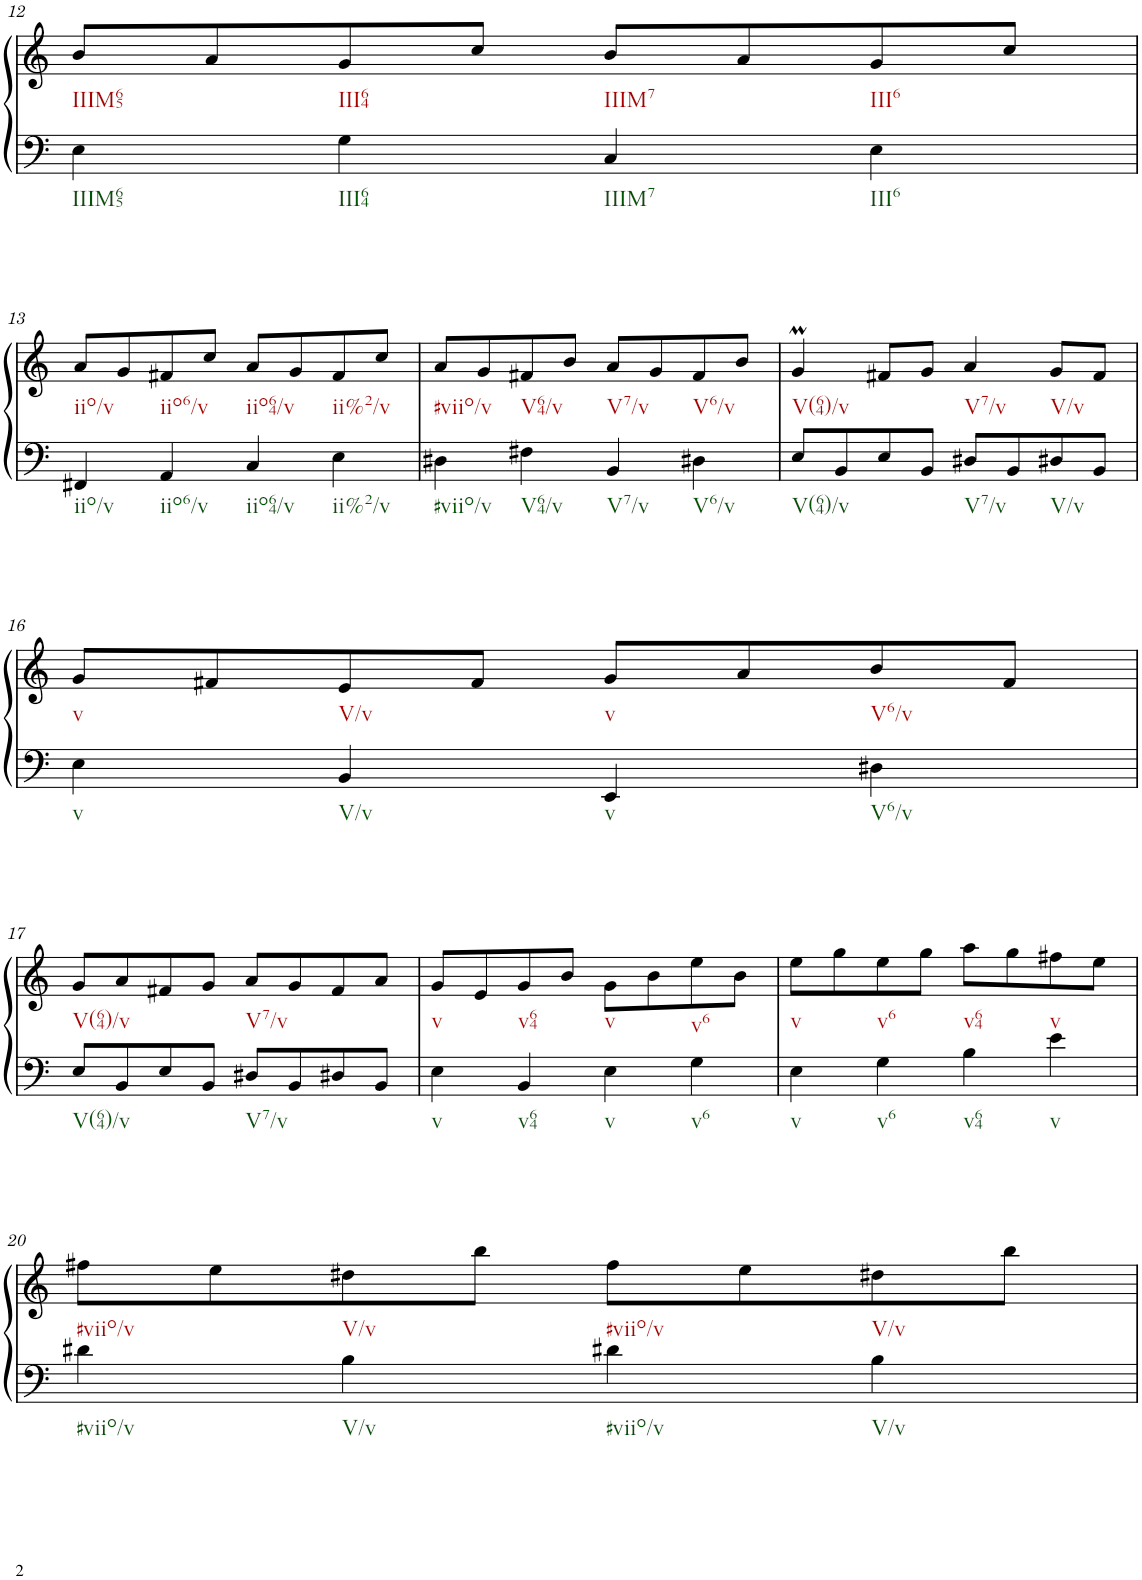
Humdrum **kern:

**kern	**kern
*part1	*part1
*staff2	*staff1
*I"Klavier linke Hand	*
!!LO:PB:g=z
*clefF4	*clefG2
*k[]	*k[]
*M2/2	*M2/2
*met(c|)	*met(c|)
=12	=12
4E\	8b/L
.	8a/
4G\	8g/
.	8cc/J
4C/	8b/L
.	8a/
4E\	8g/
.	8cc/J
!!LO:LB:g=z
=13	=13
4FF#X/	8a/L
.	8g/
4AA/	8f#X/
.	8cc/J
4C/	8a/L
.	8g/
4E\	8f#/
.	8cc/J
=14	=14
4D#X\	8a/L
.	8g/
4F#X\	8f#X/
.	8b/J
4BB/	8a/L
.	8g/
4D#X\	8f#/
.	8b/J
=15	=15
8E/L	4gM/
8BB/	.
8E/	8f#X/L
8BB/J	8g/J
8D#X/L	4a/
8BB/	.
8D#X/	8g/L
8BB/J	8f#/J
!!LO:LB:g=z
=16	=16
4E\	8g/L
.	8f#X/
4BB/	8e/
.	8f#/J
4EE/	8g/L
.	8a/
4D#X\	8b/
.	8f#/J
!!LO:LB:g=z
=17	=17
8E/L	8g/L
8BB/	8a/
8E/	8f#X/
8BB/J	8g/J
8D#X/L	8a/L
8BB/	8g/
8D#X/	8f#/
8BB/J	8a/J
=18	=18
4E\	8g/L
.	8e/
4BB/	8g/
.	8b/J
4E\	8g\L
.	8b\
4G\	8ee\
.	8b\J
=19	=19
4E\	8ee\L
.	8gg\
4G\	8ee\
.	8gg\J
4B\	8aa\L
.	8gg\
4e\	8ff#X\
.	8ee\J
!!LO:LB:g=z
=20	=20
4d#X\	8ff#X\L
.	8ee\
4B\	8dd#X\
.	8bb\J
4d#X\	8ff#\L
.	8ee\
4B\	8dd#X\
.	8bb\J
=	=
*-	*-
